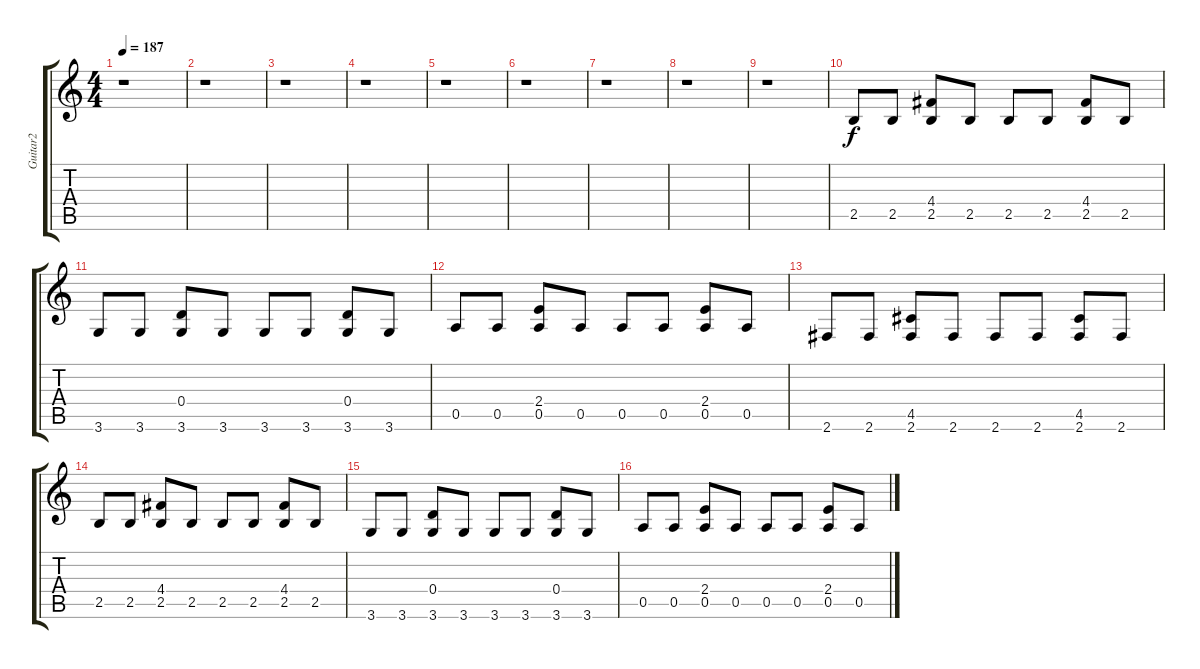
\track ("Guitar2" "Guitar2") {instrument electricguitarclean}
\staff {score tabs}
\tuning (E4 B3 G3 D3 A2 E2) {hide}
\ts (4 4)
\tempo 187
\clef g2
\ks c
r.1{dy f} |
r.1 |
r.1 |
r.1 |
r.1 |
r.1 |
r.1 |
r.1 |
r.1 |
2.5.8 2.5.8 (4.4 2.5).8 2.5.8 2.5.8 2.5.8 (4.4 2.5).8 2.5.8 |
3.6.8 3.6.8 (0.4 3.6).8 3.6.8 3.6.8 3.6.8 (0.4 3.6).8 3.6.8 |
0.5.8 0.5.8 (2.4 0.5).8 0.5.8 0.5.8 0.5.8 (2.4 0.5).8 0.5.8 |
2.6.8 2.6.8 (4.5 2.6).8 2.6.8 2.6.8 2.6.8 (4.5 2.6).8 2.6.8 |
2.5.8 2.5.8 (4.4 2.5).8 2.5.8 2.5.8 2.5.8 (4.4 2.5).8 2.5.8 |
3.6.8 3.6.8 (0.4 3.6).8 3.6.8 3.6.8 3.6.8 (0.4 3.6).8 3.6.8 |
0.5.8 0.5.8 (2.4 0.5).8 0.5.8 0.5.8 0.5.8 (2.4 0.5).8 0.5.8
